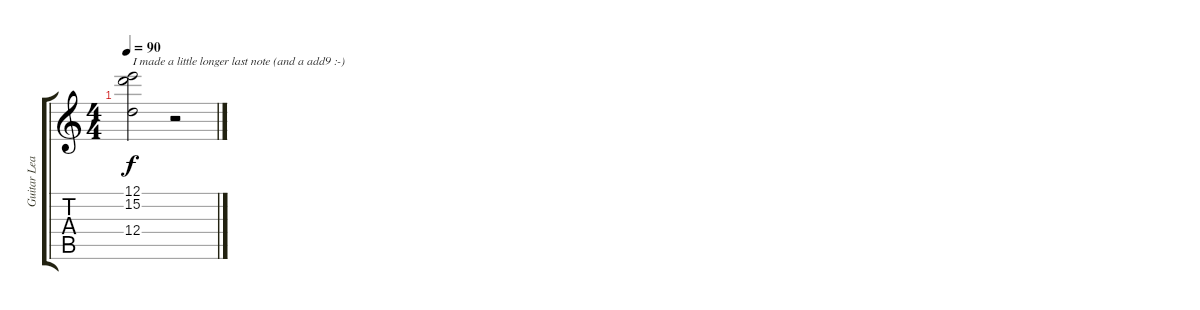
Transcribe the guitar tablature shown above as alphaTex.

\track ("Guitar Lead" "Guitar Lea") {instrument overdrivenguitar}
\staff {score tabs}
\tuning (E4 B3 G3 D3 A2 E2) {hide}
\ts (4 4)
\tempo 90
\clef g2
\ks c
(12.1 15.2 12.4).2{txt "I made a little longer last note (and a add9 :-)" dy f} r.2
